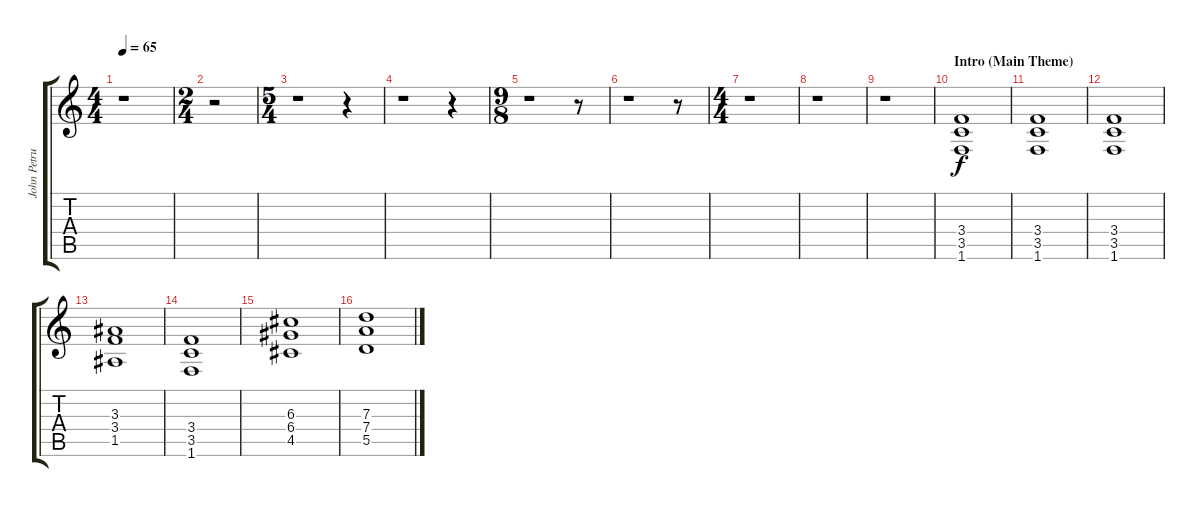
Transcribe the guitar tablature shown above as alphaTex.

\track ("John Petrucci" "John Petru") {instrument distortionguitar}
\staff {score tabs}
\tuning (E4 B3 G3 D3 A2 E2) {hide}
\ts (4 4)
\tempo 65
\clef g2
\ks c
r.1{dy f} |
\ts (2 4)
r.2 |
\ts (5 4)
r.1 r.4 |
r.1 r.4 |
\ts (9 8)
r.1 r.8 |
r.1 r.8 |
\ts (4 4)
r.1 |
r.1 |
r.1 |
\section ("" "Intro (Main Theme)")
(3.4 3.5 1.6).1{volume 15} |
(3.4 3.5 1.6).1 |
(3.4 3.5 1.6).1 |
(3.3 3.4 1.5).1 |
(3.4 3.5 1.6).1 |
(6.3 6.4 4.5).1 |
(7.3 7.4 5.5).1
